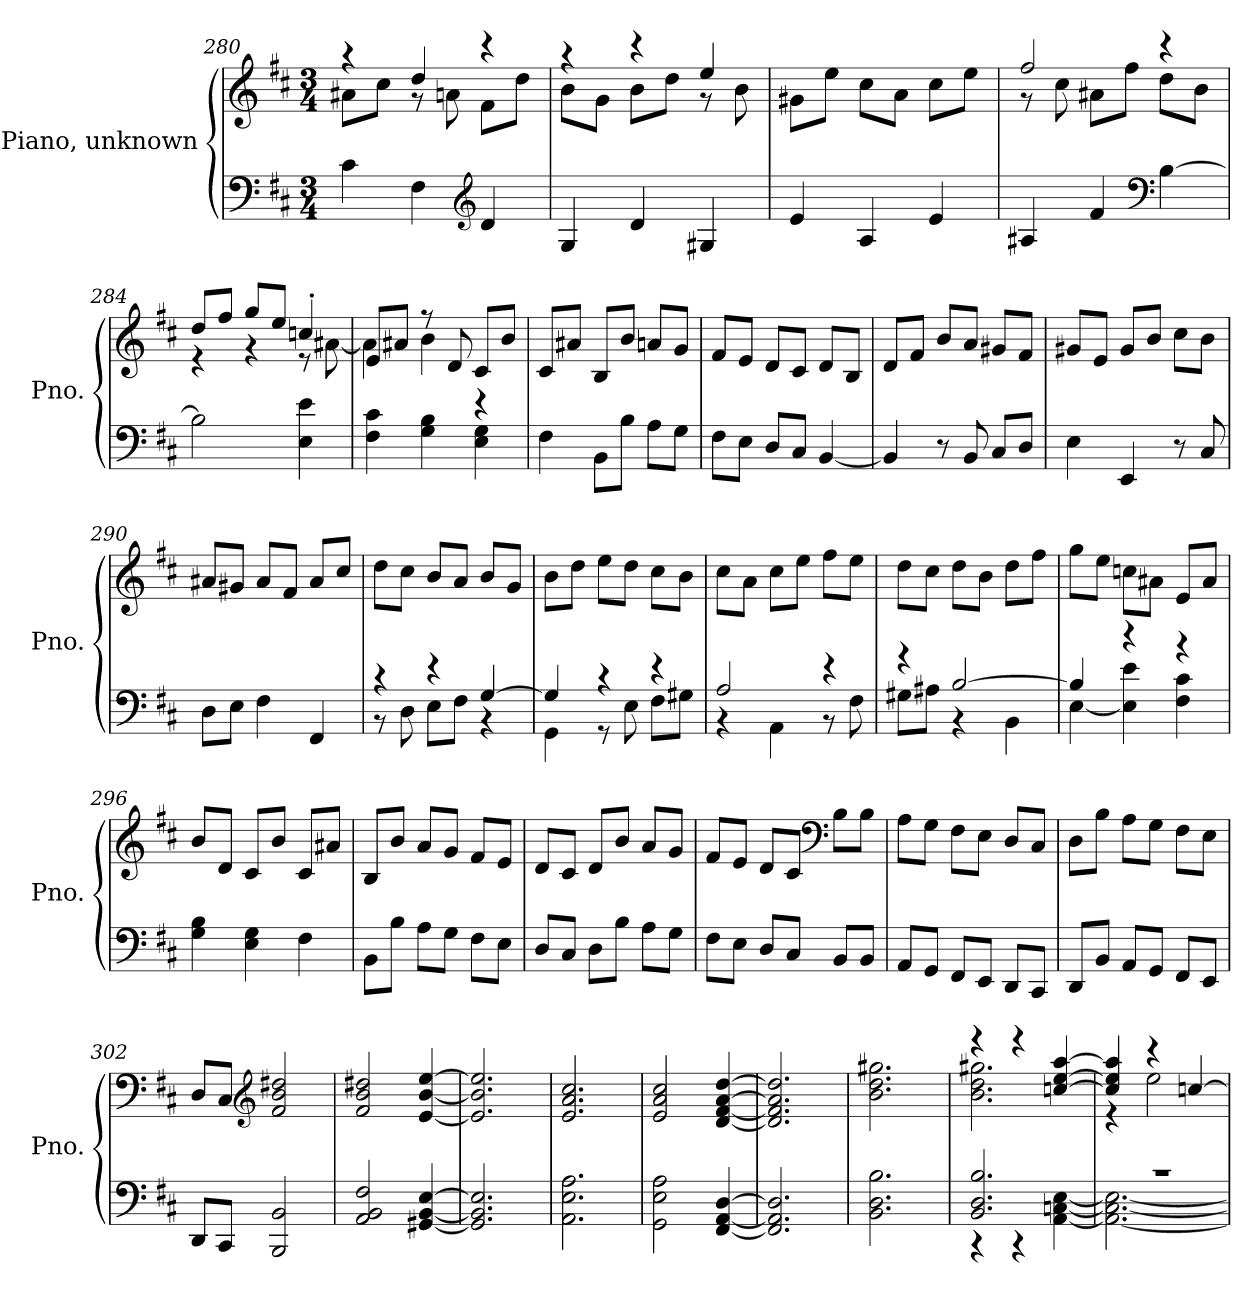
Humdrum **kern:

**kern	**kern
*part1	*part1
*staff2	*staff1
*I"Piano, unknown	*
*I'Pno.	*
!!LO:LB:g=z
*clefF4	*clefG2
*k[f#c#]	*k[f#c#]
*M3/4	*M3/4
=280	=280
*	*^
4c#\	4r	8a#X\L
.	.	8cc#\J
4F#\	4dd/	8r
.	.	8an\
*clefG2	*	*
4d/	4r	8f#\L
.	.	8dd\J
=281	=281	=281
4G/	4r	8b\L
.	.	8g\J
4d/	4r	8b\L
.	.	8dd\J
4G#X/	4ee/	8r
.	.	8b\
*	*v	*v
=282	=282
4e/	8g#X\L
.	8ee\J
4A/	8cc#\L
.	8a\J
4e/	8cc#\L
.	8ee\J
=283	=283
*	*^
4A#X/	2ff#/	8r
.	.	8cc#\
4f#/	.	8a#X\L
.	.	8ff#\J
*clefF4	*	*
[4B\	4r	8dd\L
.	.	8b\J
=284	=284	=284
2B\]	8dd/L	4r
.	8ff#/J	.
.	8gg/L	4r
.	8ee/J	.
4E\ 4e\	4ccn'/	8r
.	.	[8a#X\
!!LO:LB:g=z	!!
=285	=285	=285
4F#\ 4c#\	8e/L	4a#\]
.	8a#X/J	.
4G\ 4B\	8r	4b\
.	8d/	.
4E\ 4G\	8c#/L	4r
.	8b/J	.
*	*v	*v
=286	=286
4F#\	8c#/L
.	8a#X/J
8BB\L	8B/L
8B\J	8b/J
8A\L	8an/L
8G\J	8g/J
=287	=287
8F#\L	8f#/L
8E\J	8e/J
8D/L	8d/L
8C#/J	8c#/J
[4BB/	8d/L
.	8B/J
=288	=288
4BB/]	8d/L
.	8f#/J
8r	8b/L
8BB/	8a/J
8C#/L	8g#X/L
8D/J	8f#/J
=289	=289
4E\	8g#X/L
.	8e/J
4EE/	8g#/L
.	8b/J
8r	8cc#\L
8C#/	8b\J
!!LO:PB:g=z
=290	=290
8D\L	8a#X/L
8E\J	8g#X/J
4F#\	8a#/L
.	8f#/J
4FF#/	8a#/L
.	8cc#/J
=291	=291
*^	*
4r	8r	8dd\L
.	8D\	8cc#\J
4r	8E\L	8b/L
.	8F#\J	8a/J
[4G/	4r	8b/L
.	.	8g/J
=292	=292	=292
4G/]	4GG\	8b\L
.	.	8dd\J
4r	8r	8ee\L
.	8E\	8dd\J
4r	8F#\L	8cc#\L
.	8G#X\J	8b\J
=293	=293	=293
2A/	4r	8cc#\L
.	.	8a\J
.	4AA\	8cc#\L
.	.	8ee\J
4r	8r	8ff#\L
.	8F#\	8ee\J
=294	=294	=294
4r	8G#X\L	8dd\L
.	8A#X\J	8cc#\J
[2B/	4r	8dd\L
.	.	8b\J
.	4BB\	8dd\L
.	.	8ff#\J
!!LO:LB:g=z
=295	=295	=295
4B/]	[4E\	8gg\L
.	.	8ee\J
4r	4E\] 4e\	8ccn\L
.	.	8a#X\J
4r	4F#\ 4c#\	8e/L
.	.	8a#/J
*v	*v	*
=296	=296
4G\ 4B\	8b/L
.	8d/J
4E\ 4G\	8c#/L
.	8b/J
4F#\	8c#/L
.	8a#X/J
=297	=297
8BB\L	8B/L
8B\J	8b/J
8A\L	8a/L
8G\J	8g/J
8F#\L	8f#/L
8E\J	8e/J
=298	=298
8D/L	8d/L
8C#/J	8c#/J
8D\L	8d/L
8B\J	8b/J
8A\L	8a/L
8G\J	8g/J
=299	=299
8F#\L	8f#/L
8E\J	8e/J
8D/L	8d/L
8C#/J	8c#/J
*	*clefF4
8BB/L	8B\L
8BB/J	8B\J
!!LO:LB:g=z
=300	=300
8AA/L	8A\L
8GG/J	8G\J
8FF#/L	8F#\L
8EE/J	8E\J
8DD/L	8D/L
8CC#/J	8C#/J
=301	=301
8DD/L	8D\L
8BB/J	8B\J
8AA/L	8A\L
8GG/J	8G\J
8FF#/L	8F#\L
8EE/J	8E\J
=302	=302
8DD/L	8D/L
8CC#/J	8C#/J
*	*clefG2
2BBB/ 2BB/	2f#/ 2b/ 2dd#X/
=303	=303
2AA/ 2BB/ 2F#/	2f#/ 2b/ 2dd#X/
[4GG#X/ [4BB/ [4E/	[4e/ [4b/ [4ee/
=304	=304
2.GG#/] 2.BB/] 2.E/]	2.e/] 2.b/] 2.ee/]
=305	=305
2.AA\ 2.E\ 2.A\	2.e/ 2.a/ 2.cc#/
=306	=306
2GG\ 2E\ 2A\	2e/ 2a/ 2cc#/
[4FF#/ [4AA/ [4D/	[4d/ [4f#/ [4a/ [4dd/
=307	=307
2.FF#/] 2.AA/] 2.D/]	2.d/] 2.f#/] 2.a/] 2.dd/]
=308	=308
2.BB\ 2.D\ 2.B\	2.b\ 2.dd\ 2.gg#X\
!!LO:LB:g=z
=309	=309
*^	*^
2.BB/ 2.D/ 2.B/	4r	4r	2.b\ 2.dd\ 2.gg#X\
.	4r	4r	.
.	[4AA\ [4Cn\ [4E\	[4ccn/ [4ee/ [4aa/	.
=310	=310	=310	=310
2.r	2.AA\_ 2.C\_ 2.E\_	4cc/] 4ee/] 4aa/]	4r
.	.	4r	2ee\
.	.	[4ccn/	.
*v	*v	*	*
*	*v	*v
=	=
*-	*-
